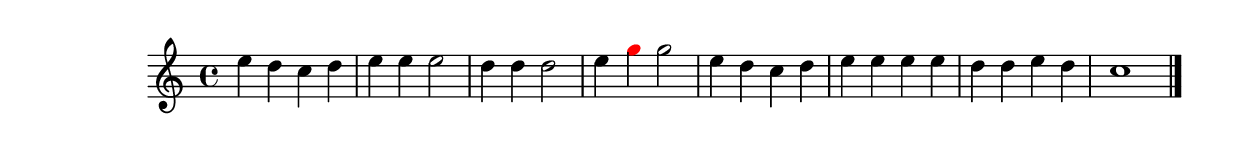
\version "2.18.2"
\language "english"

\header {
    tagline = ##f
}

\layout {}

\paper {}

\score {
    \new Score
    <<
        \new Staff
        {
            {   % measure
                \time 4/4
                \tweak color #black
                e''4
                \tweak color #black
                d''4
                \tweak color #black
                c''4
                \tweak color #black
                d''4
            }   % measure
            {   % measure
                \tweak color #black
                e''4
                \tweak color #black
                e''4
                \tweak color #black
                e''2
            }   % measure
            {   % measure
                \tweak color #black
                d''4
                \tweak color #black
                d''4
                \tweak color #black
                d''2
            }   % measure
            {   % measure
                \tweak color #black
                e''4
                \tweak color #red
                g''4
                g''2
            }   % measure
            {   % measure
                e''4
                d''4
                c''4
                d''4
            }   % measure
            {   % measure
                e''4
                e''4
                e''4
                e''4
            }   % measure
            {   % measure
                d''4
                d''4
                e''4
                d''4
            }   % measure
            {   % measure
                c''1
                \bar "|." %! SCORE1
            }   % measure
        }
    >>
}